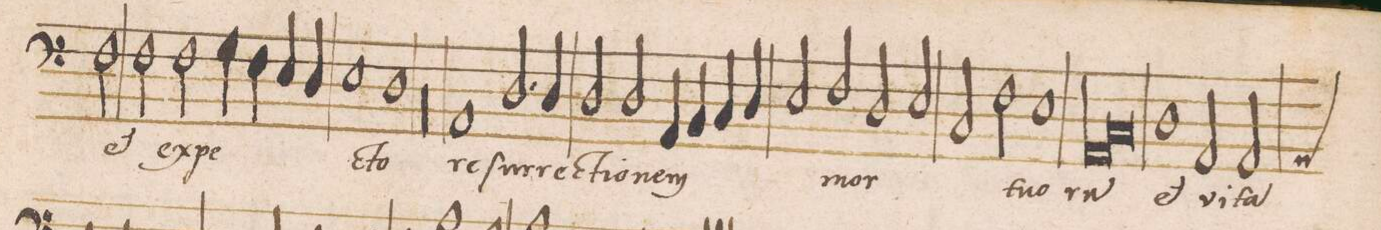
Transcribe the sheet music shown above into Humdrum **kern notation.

**kern	**text
*I"BASVS	*
*clefF4	*
*k[]	*
*met(C|)	*
*M2/1	*
2F\	et
2F\	ex-
2F\	-pe-
=125-	=125-
4G\	.
4F\	.
4E/	.
4D/	.
1E	.
=126-	=126-
1D	-cto
00r	.
=127-	=127-
=128-	=128-
1AA	re-
=129-	=129-
2.D/	-ſur-
4D/	-re-
2D/	-cti-
2D/	-o-
=130-	=130-
4AA/	-nem
4BB/	.
4C/	.
4D/	.
2E/	.
2F/	mor-
=131-	=131-
2D/	.
2E/	.
2C/	.
2F\	-tu-
=132-	=132-
1E	-o-
*lig	*
1AA	-ru(m)
=133-	=133-
1C	.
*Xlig	*
1D	et
=134-	=134-
2AA/	vi-
*custos:AA	*
2AA/	-ta(m)
*-	*-
